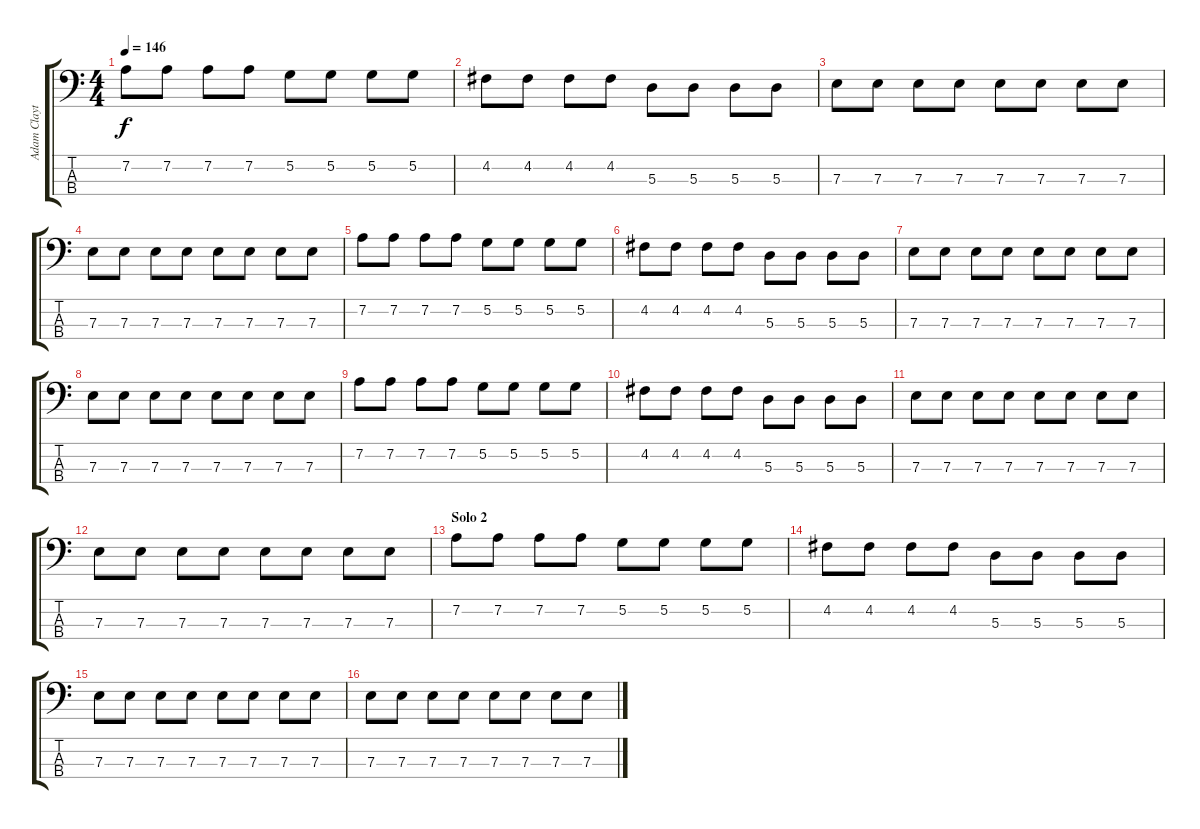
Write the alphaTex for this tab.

\track ("Adam Clayton" "Adam Clayt") {instrument electricbasspick}
\staff {score tabs}
\tuning (G2 D2 A1 E1) {hide}
\ts (4 4)
\tempo 146
\clef f4
\ks c
7.2.8{dy f} 7.2.8 7.2.8 7.2.8 5.2.8 5.2.8 5.2.8 5.2.8 |
4.2.8 4.2.8 4.2.8 4.2.8 5.3.8 5.3.8 5.3.8 5.3.8 |
7.3.8 7.3.8 7.3.8 7.3.8 7.3.8 7.3.8 7.3.8 7.3.8 |
7.3.8 7.3.8 7.3.8 7.3.8 7.3.8 7.3.8 7.3.8 7.3.8 |
7.2.8 7.2.8 7.2.8 7.2.8 5.2.8 5.2.8 5.2.8 5.2.8 |
4.2.8 4.2.8 4.2.8 4.2.8 5.3.8 5.3.8 5.3.8 5.3.8 |
7.3.8 7.3.8 7.3.8 7.3.8 7.3.8 7.3.8 7.3.8 7.3.8 |
7.3.8 7.3.8 7.3.8 7.3.8 7.3.8 7.3.8 7.3.8 7.3.8 |
7.2.8 7.2.8 7.2.8 7.2.8 5.2.8 5.2.8 5.2.8 5.2.8 |
4.2.8 4.2.8 4.2.8 4.2.8 5.3.8 5.3.8 5.3.8 5.3.8 |
7.3.8 7.3.8 7.3.8 7.3.8 7.3.8 7.3.8 7.3.8 7.3.8 |
7.3.8 7.3.8 7.3.8 7.3.8 7.3.8 7.3.8 7.3.8 7.3.8 |
\section ("" "Solo 2")
7.2.8 7.2.8 7.2.8 7.2.8 5.2.8 5.2.8 5.2.8 5.2.8 |
4.2.8 4.2.8 4.2.8 4.2.8 5.3.8 5.3.8 5.3.8 5.3.8 |
7.3.8 7.3.8 7.3.8 7.3.8 7.3.8 7.3.8 7.3.8 7.3.8 |
7.3.8 7.3.8 7.3.8 7.3.8 7.3.8 7.3.8 7.3.8 7.3.8
